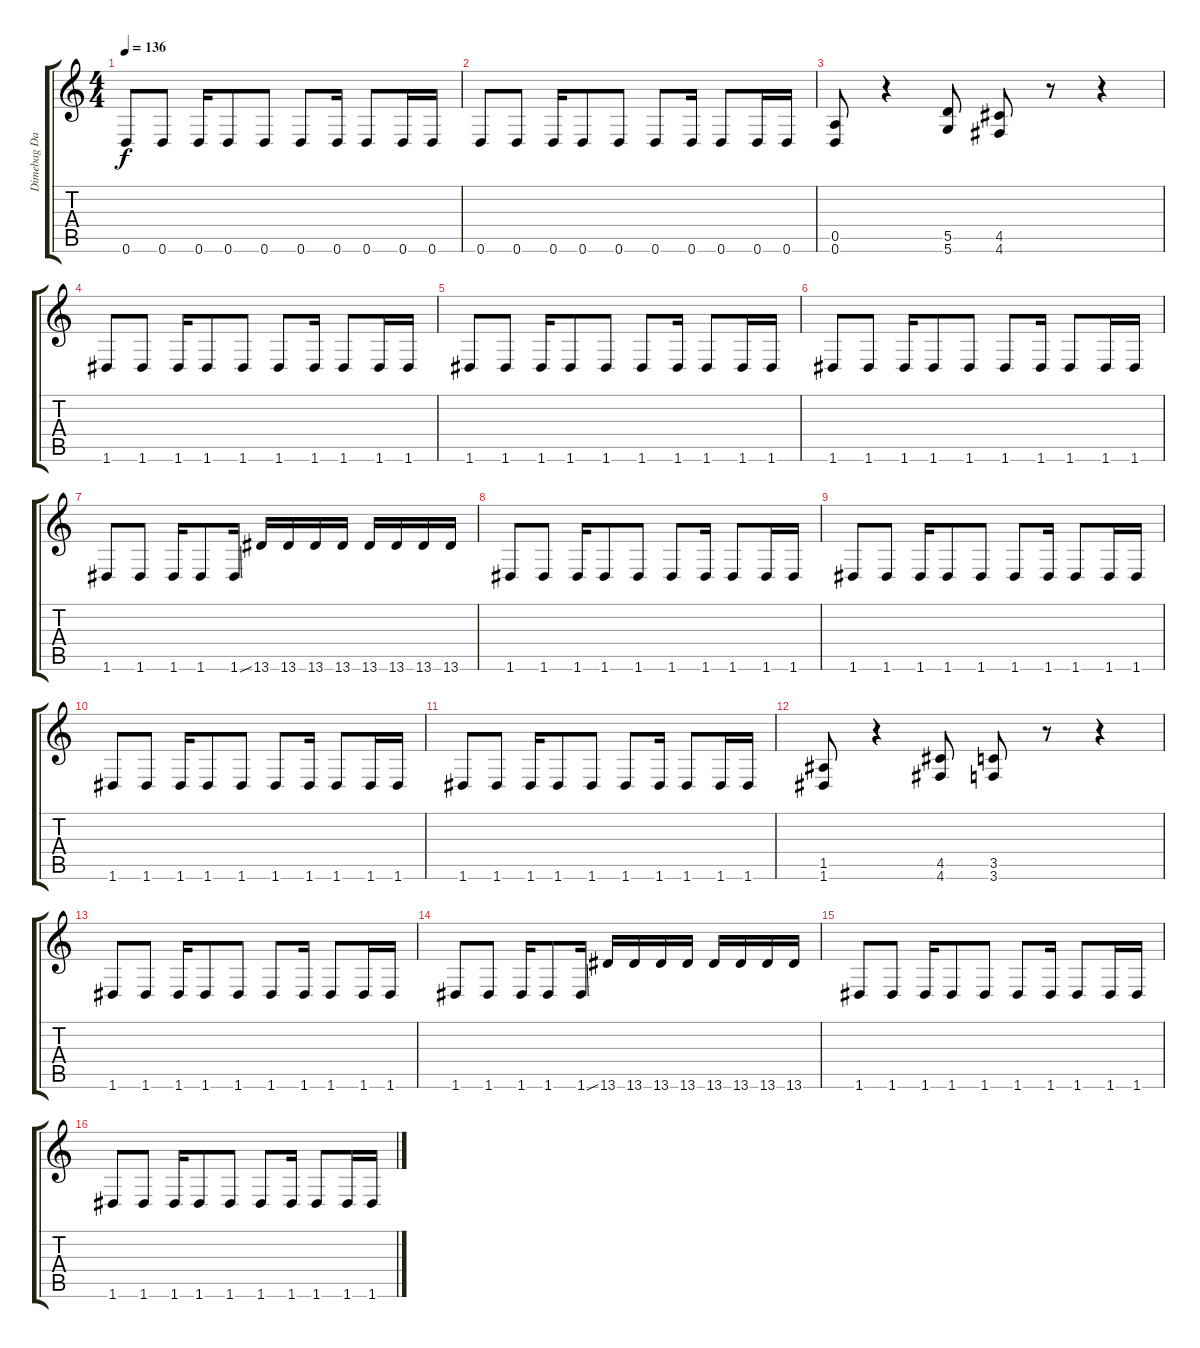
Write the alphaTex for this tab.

\track ("Dimebag Darrell" "Dimebag Da") {instrument distortionguitar}
\staff {score tabs}
\tuning (E4 B3 G3 D3 A2 D2) {hide}
\ts (4 4)
\tempo 136
\clef g2
\ks c
0.6.8{dy f} 0.6.8 0.6.16 0.6.8 0.6.8 0.6.8 0.6.16 0.6.8 0.6.16 0.6.16 |
0.6.8 0.6.8 0.6.16 0.6.8 0.6.8 0.6.8 0.6.16 0.6.8 0.6.16 0.6.16 |
(0.5 0.6).8 r.4 (5.5 5.6).8 (4.5 4.6).8 r.8 r.4 |
1.6.8 1.6.8 1.6.16 1.6.8 1.6.8 1.6.8 1.6.16 1.6.8 1.6.16 1.6.16 |
1.6.8 1.6.8 1.6.16 1.6.8 1.6.8 1.6.8 1.6.16 1.6.8 1.6.16 1.6.16 |
1.6.8 1.6.8 1.6.16 1.6.8 1.6.8 1.6.8 1.6.16 1.6.8 1.6.16 1.6.16 |
1.6.8 1.6.8 1.6.16 1.6.8 1.6{ss}.16 13.6.16 13.6.16 13.6.16 13.6.16 13.6.16 13.6.16 13.6.16 13.6.16 |
1.6.8 1.6.8 1.6.16 1.6.8 1.6.8 1.6.8 1.6.16 1.6.8 1.6.16 1.6.16 |
1.6.8 1.6.8 1.6.16 1.6.8 1.6.8 1.6.8 1.6.16 1.6.8 1.6.16 1.6.16 |
1.6.8 1.6.8 1.6.16 1.6.8 1.6.8 1.6.8 1.6.16 1.6.8 1.6.16 1.6.16 |
1.6.8 1.6.8 1.6.16 1.6.8 1.6.8 1.6.8 1.6.16 1.6.8 1.6.16 1.6.16 |
(1.5 1.6).8 r.4 (4.5 4.6).8 (3.5 3.6).8 r.8 r.4 |
1.6.8 1.6.8 1.6.16 1.6.8 1.6.8 1.6.8 1.6.16 1.6.8 1.6.16 1.6.16 |
1.6.8 1.6.8 1.6.16 1.6.8 1.6{ss}.16 13.6.16 13.6.16 13.6.16 13.6.16 13.6.16 13.6.16 13.6.16 13.6.16 |
1.6.8 1.6.8 1.6.16 1.6.8 1.6.8 1.6.8 1.6.16 1.6.8 1.6.16 1.6.16 |
1.6.8 1.6.8 1.6.16 1.6.8 1.6.8 1.6.8 1.6.16 1.6.8 1.6.16 1.6.16
